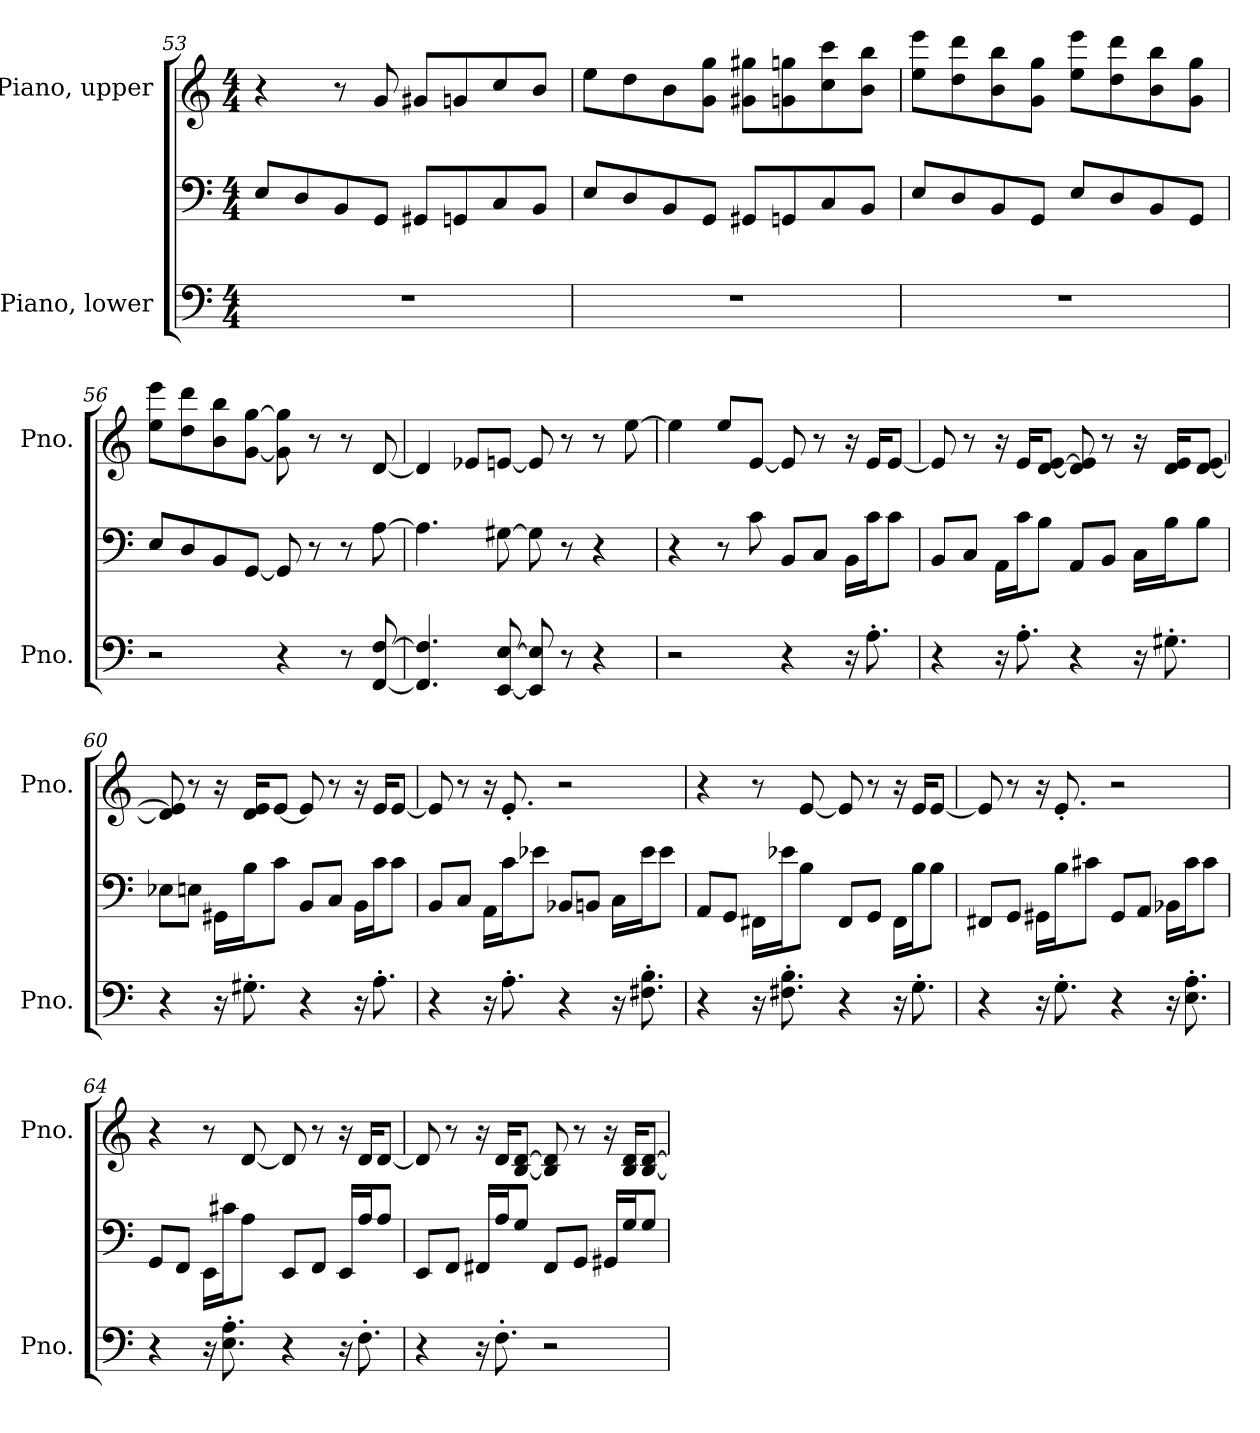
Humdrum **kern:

**kern	**kern	**kern
*part2	*part2	*part1
*staff3	*staff2	*staff1
*I"Piano, lower	*	*I"Piano, upper
*I'Pno.	*	*I'Pno.
!!LO:PB:g=z
*clefF4	*clefF4	*clefG2
*k[]	*k[]	*k[]
*M4/4	*M4/4	*M4/4
=53	=53	=53
1r	8E/L	4r
.	8D/	.
.	8BB/	8r
.	8GG/J	8g/
.	8GG#X/L	8g#X/L
.	8GGn/	8gn/
.	8C/	8cc/
.	8BB/J	8b/J
=54	=54	=54
1r	8E/L	8ee\L
.	8D/	8dd\
.	8BB/	8b\
.	8GG/J	8g\ 8gg\J
.	8GG#X/L	8g#X\ 8gg#X\L
.	8GGn/	8gn\ 8ggn\
.	8C/	8cc\ 8ccc\
.	8BB/J	8b\ 8bb\J
=55	=55	=55
1r	8E/L	8ee\ 8eee\L
.	8D/	8dd\ 8ddd\
.	8BB/	8b\ 8bb\
.	8GG/J	8g\ 8gg\J
.	8E/L	8ee\ 8eee\L
.	8D/	8dd\ 8ddd\
.	8BB/	8b\ 8bb\
.	8GG/J	8g\ 8gg\J
=56	=56	=56
2r	8E/L	8ee\ 8eee\L
.	8D/	8dd\ 8ddd\
.	8BB/	8b\ 8bb\
.	[8GG/J	[8g\ [8gg\J
4r	8GG/]	8g\] 8gg\]
.	8r	8r
8r	8r	8r
[8FF/ [8F/	[8A\	[8d/
!!LO:LB:g=z
=57	=57	=57
4.FF/] 4.F/]	4.A\]	4d/]
.	.	8e-X/L
[8EE/ [8E/	[8G#X\	[8en/J
8EE/] 8E/]	8G#\]	8e/]
8r	8r	8r
4r	4r	8r
.	.	[8ee\
=58	=58	=58
2r	4r	4ee\]
.	8r	8ee/L
.	8c\	[8e/J
4r	8BB/L	8e/]
.	8C/J	8r
16r	16BB\LL	16r
8.A'\	16c\J	16e/KL
.	8c\J	[8e/J
=59	=59	=59
4r	8BB/L	8e/]
.	8C/J	8r
16r	16AA\LL	16r
8.A'\	16c\J	16e/KL
.	8B\J	[8d/ [8e/J
4r	8AA/L	8d/] 8e/]
.	8BB/J	8r
16r	16C\LL	16r
8.G#X'\	16B\J	16d/ 16e/KL
.	8B\J	[8d/ [8e/J
!!LO:LB:g=z
=60	=60	=60
4r	8E-X\L	8d/] 8e/]
.	8En\J	8r
16r	16GG#X\LL	16r
8.G#X'\	16B\J	16d/ 16e/KL
.	8c\J	[8e/J
4r	8BB/L	8e/]
.	8C/J	8r
16r	16BB\LL	16r
8.A'\	16c\J	16e/KL
.	8c\J	[8e/J
=61	=61	=61
4r	8BB/L	8e/]
.	8C/J	8r
16r	16AA\LL	16r
8.A'\	16c\J	8.e'/
.	8e-X\J	.
4r	8BB-X/L	2r
.	8BBn/J	.
16r	16C\LL	.
8.F#X\' 8.B\'	16e-\J	.
.	8e-\J	.
=62	=62	=62
4r	8AA/L	4r
.	8GG/J	.
16r	16FF#X\LL	8r
8.F#X\' 8.B\'	16e-X\J	.
.	8B\J	[8e/
4r	8FF#/L	8e/]
.	8GG/J	8r
16r	16FF#\LL	16r
8.G'\	16B\J	16e/KL
.	8B\J	[8e/J
!!LO:LB:g=z
=63	=63	=63
4r	8FF#X/L	8e/]
.	8GG/J	8r
16r	16GG#X\LL	16r
8.G'\	16B\J	8.e'/
.	8c#X\J	.
4r	8GG#/L	2r
.	8AA/J	.
16r	16BB-X\LL	.
8.E\' 8.A\'	16c#\J	.
.	8c#\J	.
=64	=64	=64
4r	8GG/L	4r
.	8FF/J	.
16r	16EE\LL	8r
8.E\' 8.A\'	16c#X\J	.
.	8A\J	[8d/
4r	8EE/L	8d/]
.	8FF/J	8r
16r	16EE/LL	16r
8.F'\	16A/J	16d/KL
.	8A/J	[8d/J
=65	=65	=65
4r	8EE/L	8d/]
.	8FF/J	8r
16r	16FF#X/LL	16r
8.F'\	16A/J	16d/KL
.	8G/J	[8B/ [8d/J
2r	8FF#/L	8B/] 8d/]
.	8GG/J	8r
.	16GG#X/LL	16r
.	16G/J	16B/ 16d/KL
.	8G/J	[8B/ [8d/J
=	=	=
*-	*-	*-
